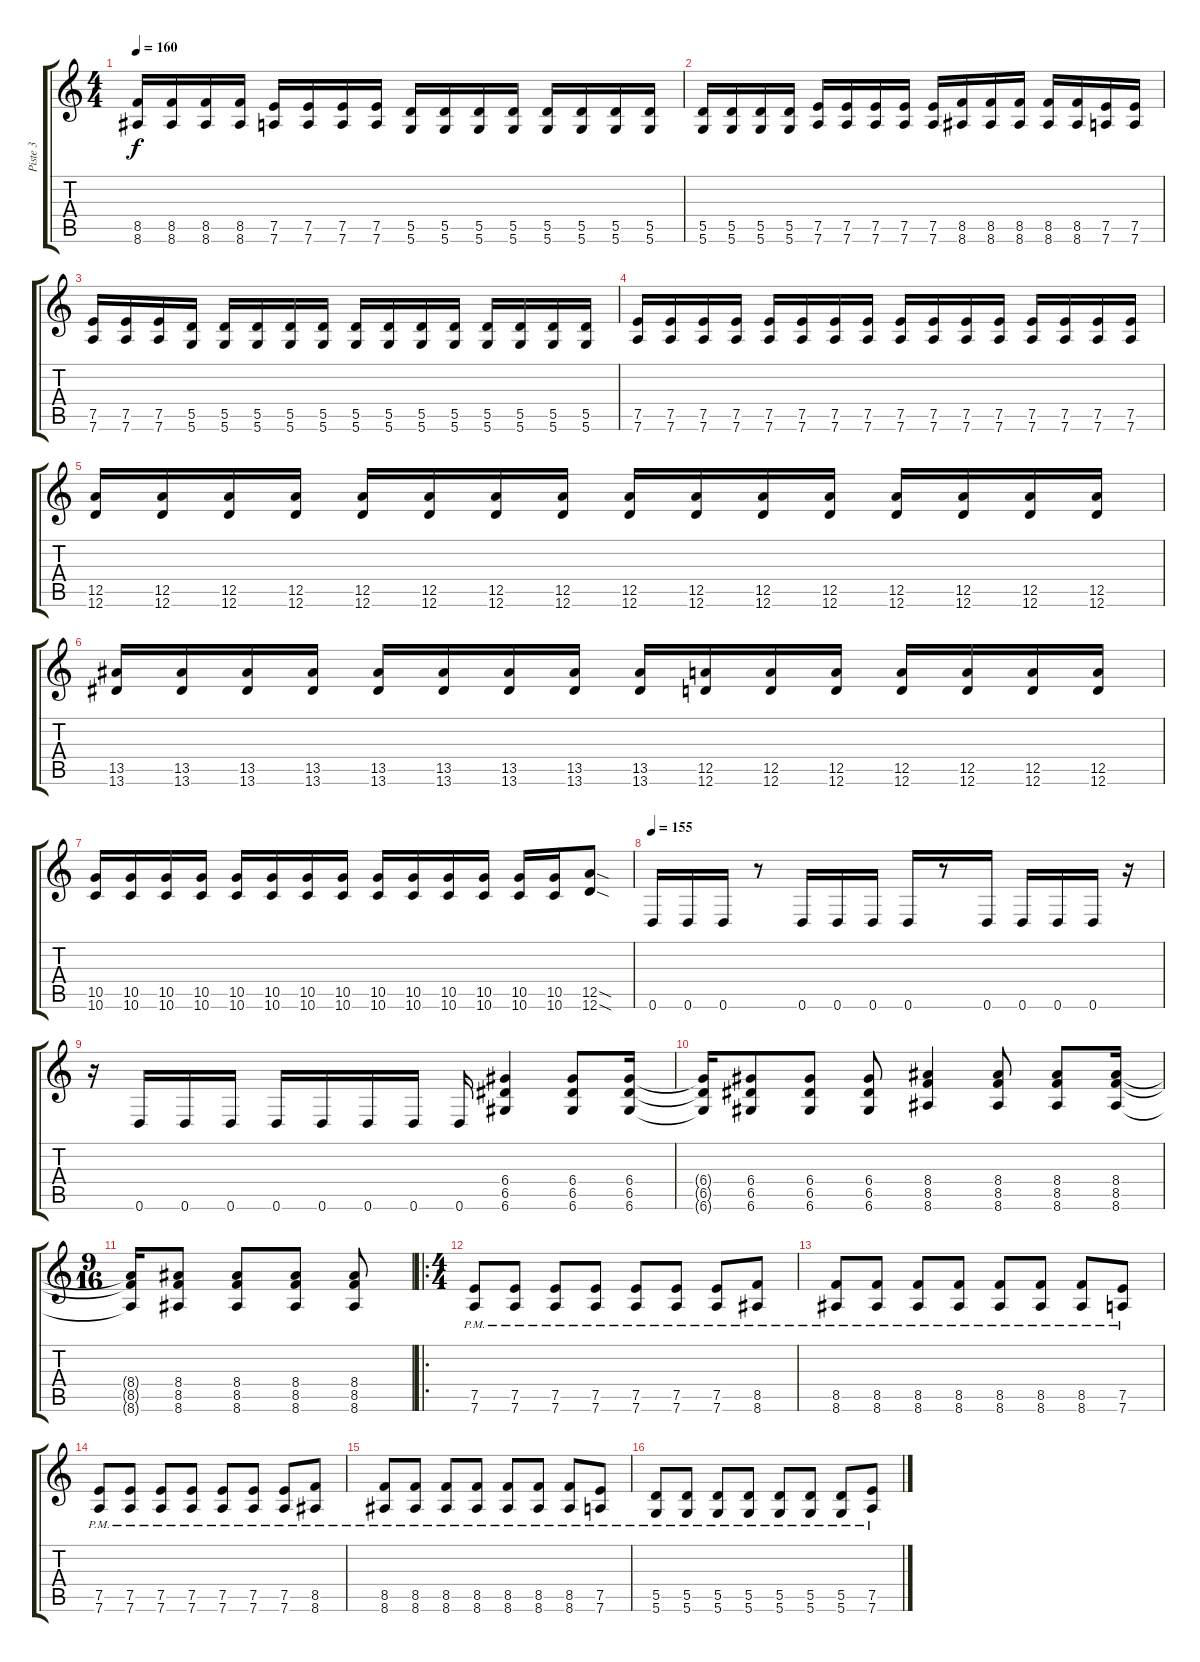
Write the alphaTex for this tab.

\track ("Piste 3" "Piste 3") {instrument distortionguitar}
\staff {score tabs}
\tuning (E4 B3 G3 D3 A2 D2) {hide}
\ts (4 4)
\tempo 160
\clef g2
\ks c
(8.5 8.6).16{dy f} (8.5 8.6).16 (8.5 8.6).16 (8.5 8.6).16 (7.5 7.6).16 (7.5 7.6).16 (7.5 7.6).16 (7.5 7.6).16 (5.5 5.6).16 (5.5 5.6).16 (5.5 5.6).16 (5.5 5.6).16 (5.5 5.6).16 (5.5 5.6).16 (5.5 5.6).16 (5.5 5.6).16 |
(5.5 5.6).16 (5.5 5.6).16 (5.5 5.6).16 (5.5 5.6).16 (7.5 7.6).16 (7.5 7.6).16 (7.5 7.6).16 (7.5 7.6).16 (7.5 7.6).16 (8.5 8.6).16 (8.5 8.6).16 (8.5 8.6).16 (8.5 8.6).16 (8.5 8.6).16 (7.5 7.6).16 (7.5 7.6).16 |
(7.5 7.6).16 (7.5 7.6).16 (7.5 7.6).16 (5.5 5.6).16 (5.5 5.6).16 (5.5 5.6).16 (5.5 5.6).16 (5.5 5.6).16 (5.5 5.6).16 (5.5 5.6).16 (5.5 5.6).16 (5.5 5.6).16 (5.5 5.6).16 (5.5 5.6).16 (5.5 5.6).16 (5.5 5.6).16 |
(7.5 7.6).16 (7.5 7.6).16 (7.5 7.6).16 (7.5 7.6).16 (7.5 7.6).16 (7.5 7.6).16 (7.5 7.6).16 (7.5 7.6).16 (7.5 7.6).16 (7.5 7.6).16 (7.5 7.6).16 (7.5 7.6).16 (7.5 7.6).16 (7.5 7.6).16 (7.5 7.6).16 (7.5 7.6).16 |
(12.5 12.6).16 (12.5 12.6).16 (12.5 12.6).16 (12.5 12.6).16 (12.5 12.6).16 (12.5 12.6).16 (12.5 12.6).16 (12.5 12.6).16 (12.5 12.6).16 (12.5 12.6).16 (12.5 12.6).16 (12.5 12.6).16 (12.5 12.6).16 (12.5 12.6).16 (12.5 12.6).16 (12.5 12.6).16 |
(13.5 13.6).16 (13.5 13.6).16 (13.5 13.6).16 (13.5 13.6).16 (13.5 13.6).16 (13.5 13.6).16 (13.5 13.6).16 (13.5 13.6).16 (13.5 13.6).16 (12.5 12.6).16 (12.5 12.6).16 (12.5 12.6).16 (12.5 12.6).16 (12.5 12.6).16 (12.5 12.6).16 (12.5 12.6).16 |
(10.5 10.6).16 (10.5 10.6).16 (10.5 10.6).16 (10.5 10.6).16 (10.5 10.6).16 (10.5 10.6).16 (10.5 10.6).16 (10.5 10.6).16 (10.5 10.6).16 (10.5 10.6).16 (10.5 10.6).16 (10.5 10.6).16 (10.5 10.6).16 (10.5 10.6).16 (12.5{sod} 12.6{sod}).8 |
\tempo 155
0.6.16 0.6.16 0.6.16 r.8 0.6.16 0.6.16 0.6.16 0.6.16 r.8 0.6.16 0.6.16 0.6.16 0.6.16 r.16 |
r.16 0.6.16 0.6.16 0.6.16 0.6.16 0.6.16 0.6.16 0.6.16 0.6.16 (6.4 6.5 6.6).4 (6.4 6.5 6.6).8 (6.4 6.5 6.6).16 |
(6.4{t} 6.5{t} 6.6{t}).16 (6.4 6.5 6.6).8 (6.4 6.5 6.6).8 (6.4 6.5 6.6).8 (8.4 8.5 8.6).4 (8.4 8.5 8.6).8 (8.4 8.5 8.6).8 (8.4 8.5 8.6).16 |
\ts (9 16)
(8.4{t} 8.5{t} 8.6{t}).16 (8.4 8.5 8.6).8 (8.4 8.5 8.6).8 (8.4 8.5 8.6).8 (8.4 8.5 8.6).8 |
\ro
\ts (4 4)
(7.5{pm} 7.6{pm}).8 (7.5{pm} 7.6{pm}).8 (7.5{pm} 7.6{pm}).8 (7.5{pm} 7.6{pm}).8 (7.5{pm} 7.6{pm}).8 (7.5{pm} 7.6{pm}).8 (7.5{pm} 7.6{pm}).8 (8.5{pm} 8.6{pm}).8 |
(8.5{pm} 8.6{pm}).8 (8.5{pm} 8.6{pm}).8 (8.5{pm} 8.6{pm}).8 (8.5{pm} 8.6{pm}).8 (8.5{pm} 8.6{pm}).8 (8.5{pm} 8.6{pm}).8 (8.5{pm} 8.6{pm}).8 (7.5{pm} 7.6{pm}).8 |
(7.5{pm} 7.6{pm}).8 (7.5{pm} 7.6{pm}).8 (7.5{pm} 7.6{pm}).8 (7.5{pm} 7.6{pm}).8 (7.5{pm} 7.6{pm}).8 (7.5{pm} 7.6{pm}).8 (7.5{pm} 7.6{pm}).8 (8.5{pm} 8.6{pm}).8 |
(8.5{pm} 8.6{pm}).8 (8.5{pm} 8.6{pm}).8 (8.5{pm} 8.6{pm}).8 (8.5{pm} 8.6{pm}).8 (8.5{pm} 8.6{pm}).8 (8.5{pm} 8.6{pm}).8 (8.5{pm} 8.6{pm}).8 (7.5{pm} 7.6{pm}).8 |
(5.5{pm} 5.6{pm}).8 (5.5{pm} 5.6{pm}).8 (5.5{pm} 5.6{pm}).8 (5.5{pm} 5.6{pm}).8 (5.5{pm} 5.6{pm}).8 (5.5{pm} 5.6{pm}).8 (5.5{pm} 5.6{pm}).8 (7.5{pm} 7.6{pm}).8
